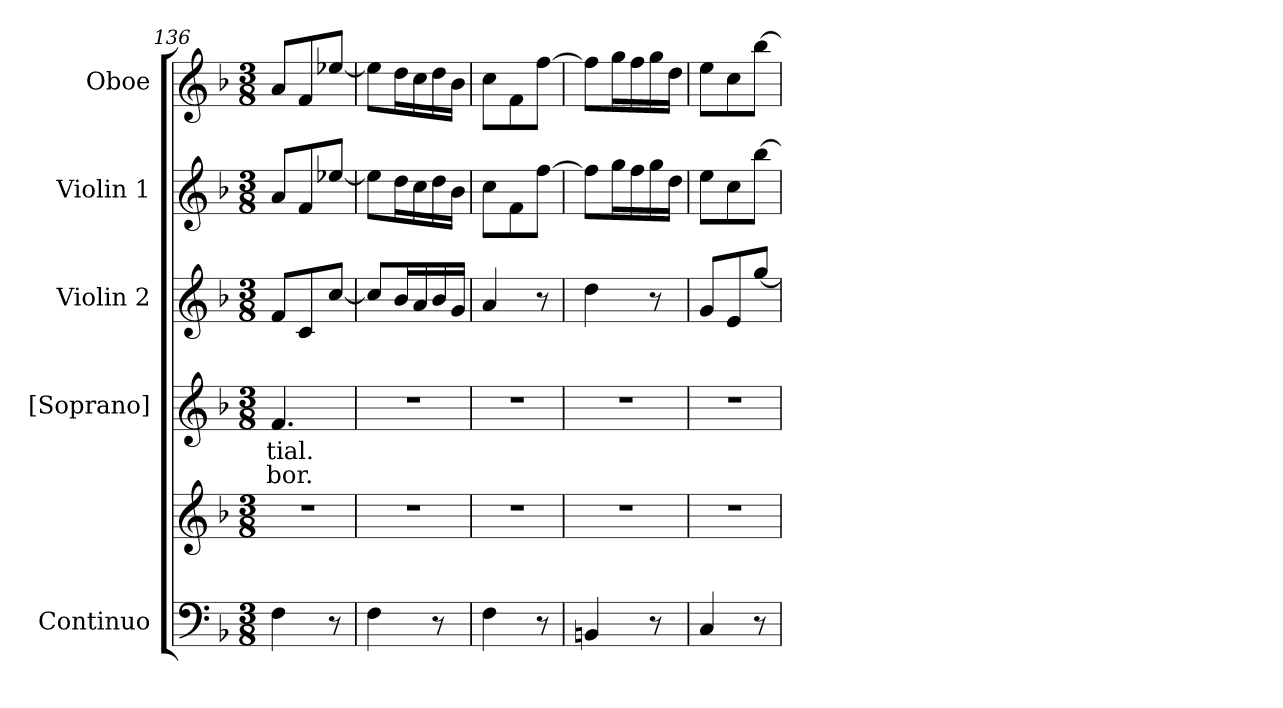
**kern	**kern	**kern	**text	**text	**kern	**kern	**kern
*part5	*part5	*part4	*part4	*part4	*part3	*part2	*part1
*staff6	*staff5	*staff4	*staff4	*staff4	*staff3	*staff2	*staff1
*I"Continuo	*	*I"[Soprano]	*	*	*I"Violin 2	*I"Violin 1	*I"Oboe
*I'Cont.	*	*I'S.	*	*	*I'Vln. 2	*I'Vln. 1	*I'Ob.
*clefF4	*clefG2	*clefG2	*	*	*clefG2	*clefG2	*clefG2
*k[b-]	*k[b-]	*k[b-]	*	*	*k[b-]	*k[b-]	*k[b-]
*F:	*F:	*F:	*	*	*F:	*F:	*F:
*M3/8	*M3/8	*M3/8	*	*	*M3/8	*M3/8	*M3/8
=136	=136	=136	=136	=136	=136	=136	=136
!	!LO:N:vis=1	!	!	!	!	!	!
!	!	!	!LO:LY:b:color=#000000	!LO:LY:b:color=#000000	!	!	!
4Fi\	4.r	4.fi/	-tial.	-bor.	8fi/L	8ai/L	8ai/L
.	.	.	.	.	8ci/	8fi/	8fi/
8r	.	.	.	.	[8cci/J	[8ee-Xi/J	[8ee-Xi/J
=137	=137	=137	=137	=137	=137	=137	=137
!	!LO:N:vis=1	!LO:N:vis=1	!	!	!	!	!
4Fi\	4.r	4.r	.	.	8cci/L]	8ee-i\L]	8ee-i\L]
.	.	.	.	.	16b-i/L	16ddi\L	16ddi\L
.	.	.	.	.	16ai/	16cci\	16cci\
8r	.	.	.	.	16b-i/	16ddi\	16ddi\
.	.	.	.	.	16gi/JJ	16b-i\JJ	16b-i\JJ
=138	=138	=138	=138	=138	=138	=138	=138
!	!LO:N:vis=1	!LO:N:vis=1	!	!	!	!	!
4Fi\	4.r	4.r	.	.	4ai/	8cci\L	8cci\L
.	.	.	.	.	.	8fi\	8fi\
8r	.	.	.	.	8r	[8ffi\J	[8ffi\J
=139	=139	=139	=139	=139	=139	=139	=139
!	!LO:N:vis=1	!LO:N:vis=1	!	!	!	!	!
4BBni/	4.r	4.r	.	.	4ddi\	8ffi\L]	8ffi\L]
.	.	.	.	.	.	16ggi\L	16ggi\L
.	.	.	.	.	.	16ffi\	16ffi\
8r	.	.	.	.	8r	16ggi\	16ggi\
.	.	.	.	.	.	16ddi\JJ	16ddi\JJ
=140	=140	=140	=140	=140	=140	=140	=140
!	!LO:N:vis=1	!LO:N:vis=1	!	!	!	!	!
4Ci/	4.r	4.r	.	.	8gi/L	8eei\L	8eei\L
.	.	.	.	.	8ei/	8cci\	8cci\
8r	.	.	.	.	[8ggi/J	[8bb-i\J	[8bb-i\J
=	=	=	=	=	=	=	=
*-	*-	*-	*-	*-	*-	*-	*-
